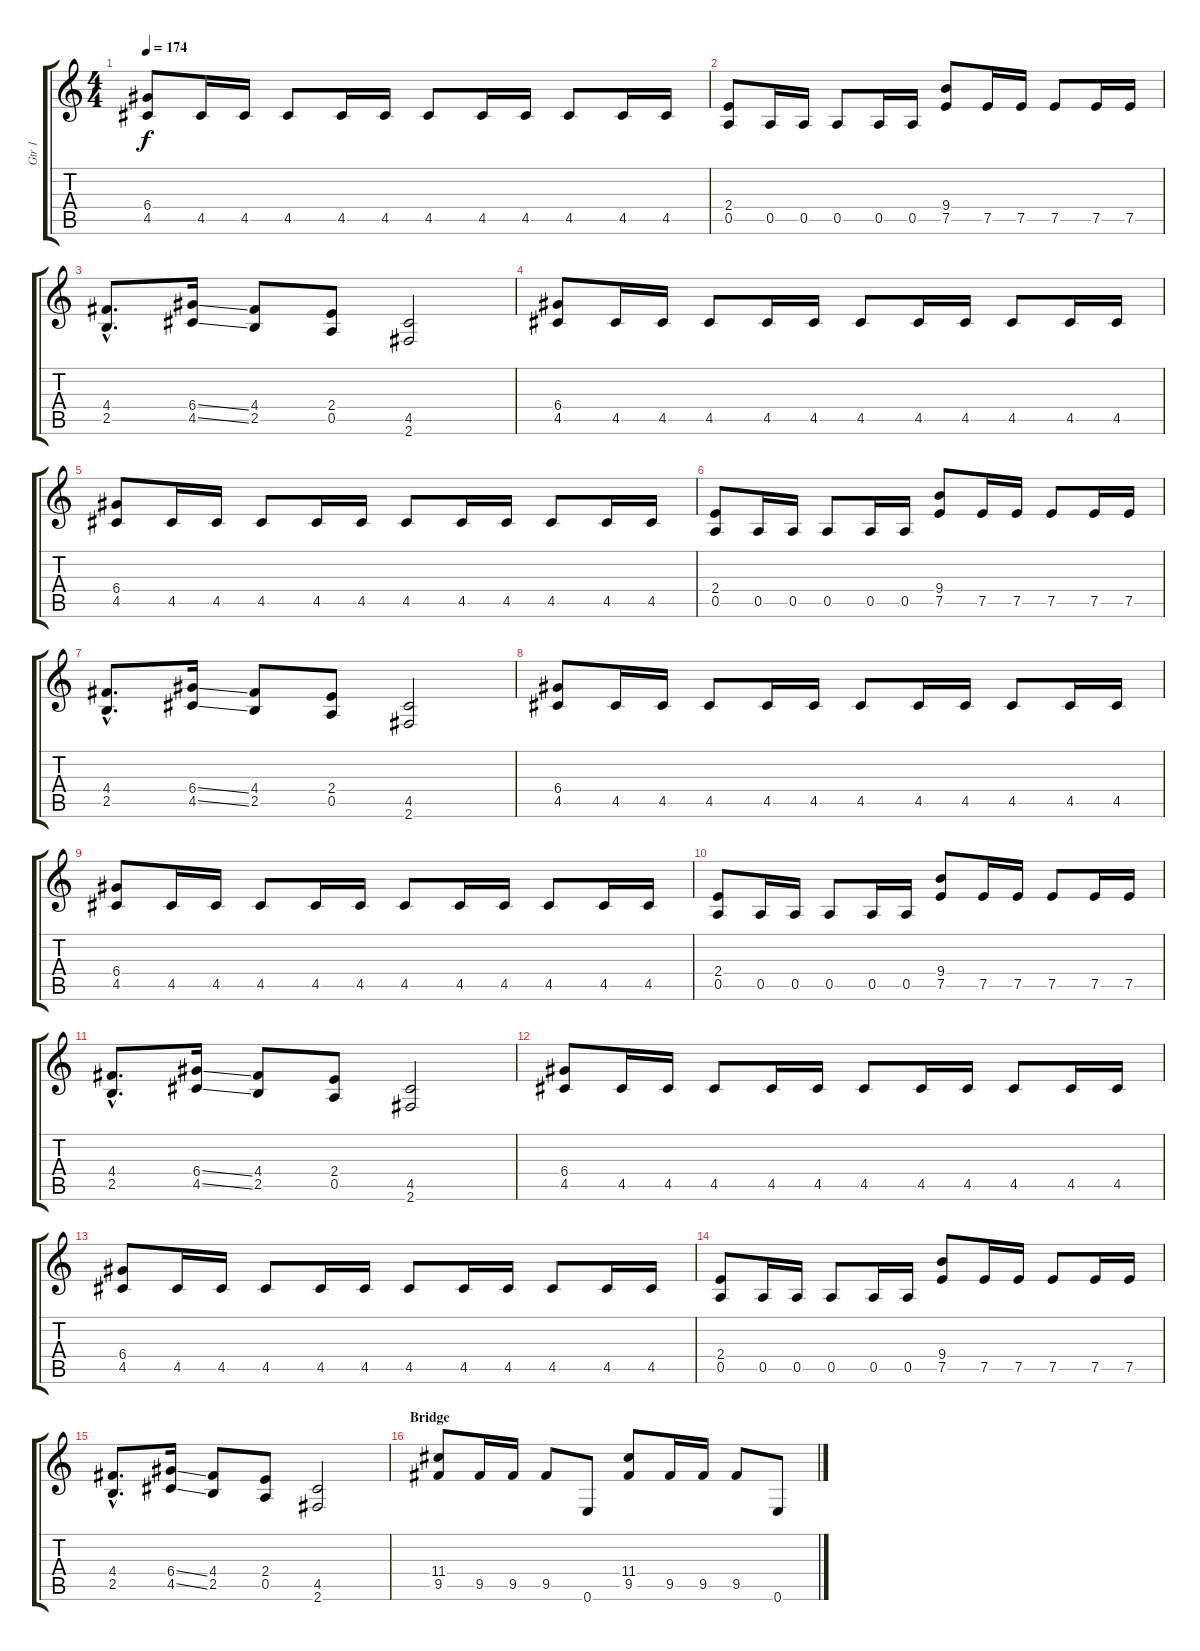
\track ("Gtr 1" "Gtr 1") {instrument distortionguitar}
\staff {score tabs}
\tuning (E4 B3 G3 D3 A2 E2) {hide}
\ts (4 4)
\tempo 174
\clef g2
\ks c
(6.4 4.5).8{dy f} 4.5.16 4.5.16 4.5.8 4.5.16 4.5.16 4.5.8 4.5.16 4.5.16 4.5.8 4.5.16 4.5.16 |
(2.4 0.5).8 0.5.16 0.5.16 0.5.8 0.5.16 0.5.16 (9.4 7.5).8 7.5.16 7.5.16 7.5.8 7.5.16 7.5.16 |
(4.4{hac} 2.5{hac}).8{d} (6.4{ss} 4.5{ss}).16 (4.4 2.5).8 (2.4 0.5).8 (4.5 2.6).2 |
(6.4 4.5).8 4.5.16 4.5.16 4.5.8 4.5.16 4.5.16 4.5.8 4.5.16 4.5.16 4.5.8 4.5.16 4.5.16 |
(6.4 4.5).8 4.5.16 4.5.16 4.5.8 4.5.16 4.5.16 4.5.8 4.5.16 4.5.16 4.5.8 4.5.16 4.5.16 |
(2.4 0.5).8 0.5.16 0.5.16 0.5.8 0.5.16 0.5.16 (9.4 7.5).8 7.5.16 7.5.16 7.5.8 7.5.16 7.5.16 |
(4.4{hac} 2.5{hac}).8{d} (6.4{ss} 4.5{ss}).16 (4.4 2.5).8 (2.4 0.5).8 (4.5 2.6).2 |
(6.4 4.5).8 4.5.16 4.5.16 4.5.8 4.5.16 4.5.16 4.5.8 4.5.16 4.5.16 4.5.8 4.5.16 4.5.16 |
(6.4 4.5).8 4.5.16 4.5.16 4.5.8 4.5.16 4.5.16 4.5.8 4.5.16 4.5.16 4.5.8 4.5.16 4.5.16 |
(2.4 0.5).8 0.5.16 0.5.16 0.5.8 0.5.16 0.5.16 (9.4 7.5).8 7.5.16 7.5.16 7.5.8 7.5.16 7.5.16 |
(4.4{hac} 2.5{hac}).8{d} (6.4{ss} 4.5{ss}).16 (4.4 2.5).8 (2.4 0.5).8 (4.5 2.6).2 |
(6.4 4.5).8 4.5.16 4.5.16 4.5.8 4.5.16 4.5.16 4.5.8 4.5.16 4.5.16 4.5.8 4.5.16 4.5.16 |
(6.4 4.5).8 4.5.16 4.5.16 4.5.8 4.5.16 4.5.16 4.5.8 4.5.16 4.5.16 4.5.8 4.5.16 4.5.16 |
(2.4 0.5).8 0.5.16 0.5.16 0.5.8 0.5.16 0.5.16 (9.4 7.5).8 7.5.16 7.5.16 7.5.8 7.5.16 7.5.16 |
(4.4{hac} 2.5{hac}).8{d} (6.4{ss} 4.5{ss}).16 (4.4 2.5).8 (2.4 0.5).8 (4.5 2.6).2 |
\section ("" "Bridge")
(11.4 9.5).8 9.5.16 9.5.16 9.5.8 0.6.8 (11.4 9.5).8 9.5.16 9.5.16 9.5.8 0.6.8
